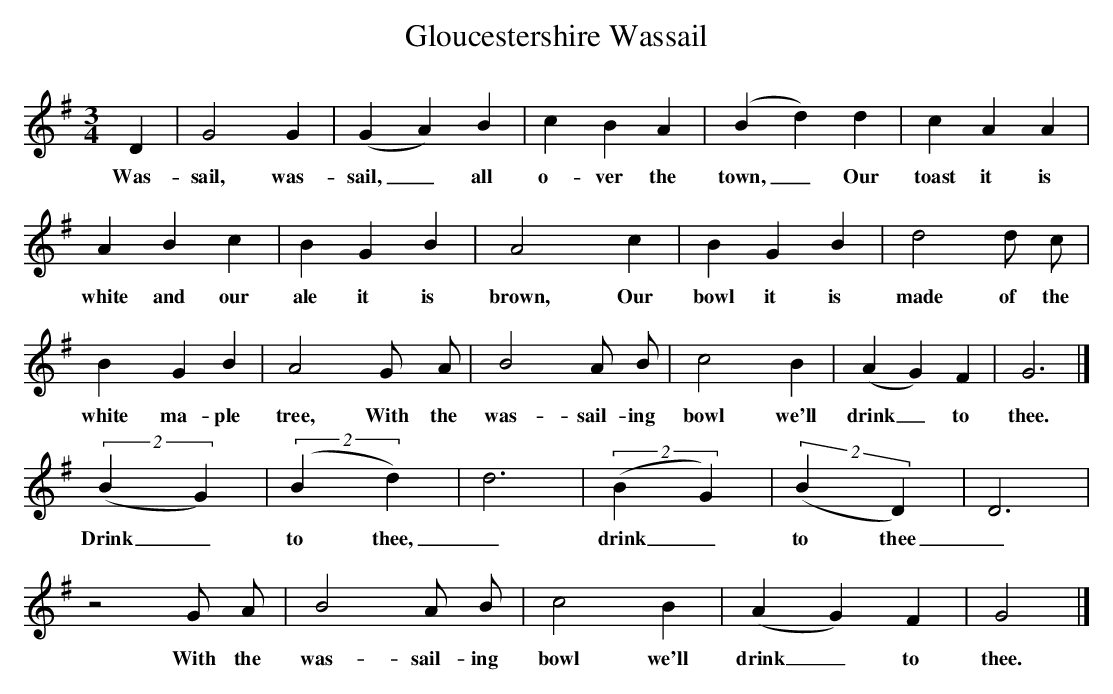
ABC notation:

X:1
T:Gloucestershire Wassail
M:3/4
L:1/4
K:G
D |  G2    G | (G A)   B | c  B   A | (B d)  d | c     A  A |
w:Was- sail, was- sail,_ all o- ver the town,_ Our toast it is
A     B   c | B   G  B | A2 y   c | B    G  B | d2   d/ c/ |
w:white and our ale it is  brown, Our bowl it is  made of the
B y   G   B | A2 y  G/ y A/ | B2 y A/    B/ | c2 y B  | (A G)   F | G3 |]
w:white ma- ple tree, With the  was- sail- ing  bowl we'll drink_ to  thee.
(2(B G) | (2(B d) | d3 | (2(B G) | (2(B D) | D3 |
w:Drink_  to thee,_  drink_ to thee_,
z2 G/  A/ | B2   A/    B/ | c2   B  | (A G)   F | G2 |]
w:With the  was- sail- ing  bowl we'll drink_ to  thee.
